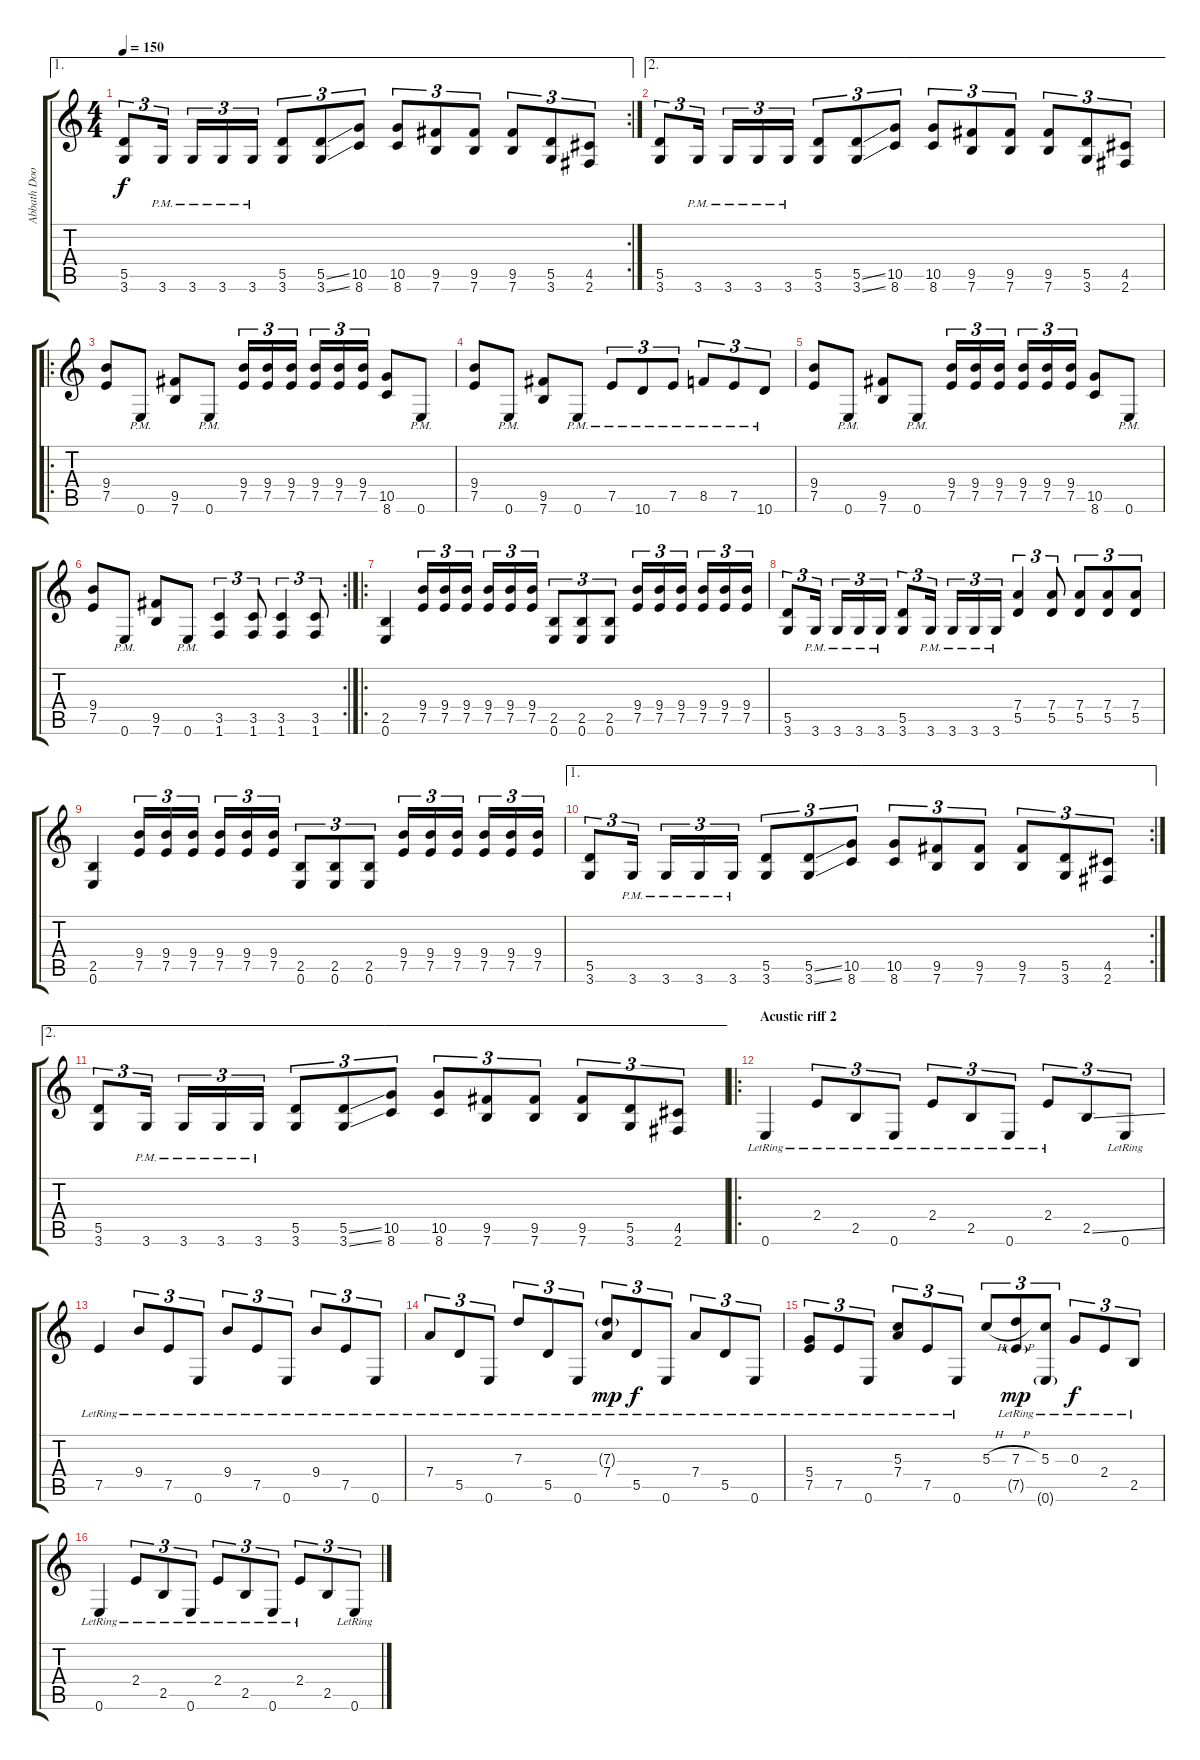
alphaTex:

\track ("Abbath Doom Occulta (Guitar)" "Abbath Doo") {instrument distortionguitar}
\staff {score tabs}
\tuning (E4 B3 G3 D3 A2 E2) {hide}
\ae 1
\rc 2
\ts (4 4)
\tempo 150
\clef g2
\ks c
(5.5 3.6).8{tu (3 2) dy f} 3.6{pm}.16{tu (3 2)} 3.6{pm}.16{tu (3 2)} 3.6{pm}.16{tu (3 2)} 3.6{pm}.16{tu (3 2)} (5.5 3.6).8{tu (3 2)} (5.5{ss} 3.6{ss}).8{tu (3 2)} (10.5 8.6).8{tu (3 2)} (10.5 8.6).8{tu (3 2)} (9.5 7.6).8{tu (3 2)} (9.5 7.6).8{tu (3 2)} (9.5 7.6).8{tu (3 2)} (5.5 3.6).8{tu (3 2)} (4.5 2.6).8{tu (3 2)} |
\ae 2
(5.5 3.6).8{tu (3 2)} 3.6{pm}.16{tu (3 2)} 3.6{pm}.16{tu (3 2)} 3.6{pm}.16{tu (3 2)} 3.6{pm}.16{tu (3 2)} (5.5 3.6).8{tu (3 2)} (5.5{ss} 3.6{ss}).8{tu (3 2)} (10.5 8.6).8{tu (3 2)} (10.5 8.6).8{tu (3 2)} (9.5 7.6).8{tu (3 2)} (9.5 7.6).8{tu (3 2)} (9.5 7.6).8{tu (3 2)} (5.5 3.6).8{tu (3 2)} (4.5 2.6).8{tu (3 2)} |
\ro
(9.4 7.5).8 0.6{pm}.8 (9.5 7.6).8 0.6{pm}.8 (9.4 7.5).16{tu (3 2)} (9.4 7.5).16{tu (3 2)} (9.4 7.5).16{tu (3 2)} (9.4 7.5).16{tu (3 2)} (9.4 7.5).16{tu (3 2)} (9.4 7.5).16{tu (3 2)} (10.5 8.6).8 0.6{pm}.8 |
(9.4 7.5).8 0.6{pm}.8 (9.5 7.6).8 0.6{pm}.8 7.5{pm}.8{tu (3 2)} 10.6{pm}.8{tu (3 2)} 7.5{pm}.8{tu (3 2)} 8.5{pm}.8{tu (3 2)} 7.5{pm}.8{tu (3 2)} 10.6{pm}.8{tu (3 2)} |
(9.4 7.5).8 0.6{pm}.8 (9.5 7.6).8 0.6{pm}.8 (9.4 7.5).16{tu (3 2)} (9.4 7.5).16{tu (3 2)} (9.4 7.5).16{tu (3 2)} (9.4 7.5).16{tu (3 2)} (9.4 7.5).16{tu (3 2)} (9.4 7.5).16{tu (3 2)} (10.5 8.6).8 0.6{pm}.8 |
\rc 2
(9.4 7.5).8 0.6{pm}.8 (9.5 7.6).8 0.6{pm}.8 (3.5 1.6).4{tu (3 2)} (3.5 1.6).8{tu (3 2)} (3.5 1.6).4{tu (3 2)} (3.5 1.6).8{tu (3 2)} |
\ro
(2.5 0.6).4 (9.4 7.5).16{tu (3 2)} (9.4 7.5).16{tu (3 2)} (9.4 7.5).16{tu (3 2)} (9.4 7.5).16{tu (3 2)} (9.4 7.5).16{tu (3 2)} (9.4 7.5).16{tu (3 2)} (2.5 0.6).8{tu (3 2)} (2.5 0.6).8{tu (3 2)} (2.5 0.6).8{tu (3 2)} (9.4 7.5).16{tu (3 2)} (9.4 7.5).16{tu (3 2)} (9.4 7.5).16{tu (3 2)} (9.4 7.5).16{tu (3 2)} (9.4 7.5).16{tu (3 2)} (9.4 7.5).16{tu (3 2)} |
(5.5 3.6).8{tu (3 2)} 3.6{pm}.16{tu (3 2)} 3.6{pm}.16{tu (3 2)} 3.6{pm}.16{tu (3 2)} 3.6{pm}.16{tu (3 2)} (5.5 3.6).8{tu (3 2)} 3.6{pm}.16{tu (3 2)} 3.6{pm}.16{tu (3 2)} 3.6{pm}.16{tu (3 2)} 3.6{pm}.16{tu (3 2)} (7.4 5.5).4{tu (3 2)} (7.4 5.5).8{tu (3 2)} (7.4 5.5).8{tu (3 2)} (7.4 5.5).8{tu (3 2)} (7.4 5.5).8{tu (3 2)} |
(2.5 0.6).4 (9.4 7.5).16{tu (3 2)} (9.4 7.5).16{tu (3 2)} (9.4 7.5).16{tu (3 2)} (9.4 7.5).16{tu (3 2)} (9.4 7.5).16{tu (3 2)} (9.4 7.5).16{tu (3 2)} (2.5 0.6).8{tu (3 2)} (2.5 0.6).8{tu (3 2)} (2.5 0.6).8{tu (3 2)} (9.4 7.5).16{tu (3 2)} (9.4 7.5).16{tu (3 2)} (9.4 7.5).16{tu (3 2)} (9.4 7.5).16{tu (3 2)} (9.4 7.5).16{tu (3 2)} (9.4 7.5).16{tu (3 2)} |
\ae 1
\rc 2
(5.5 3.6).8{tu (3 2)} 3.6{pm}.16{tu (3 2)} 3.6{pm}.16{tu (3 2)} 3.6{pm}.16{tu (3 2)} 3.6{pm}.16{tu (3 2)} (5.5 3.6).8{tu (3 2)} (5.5{ss} 3.6{ss}).8{tu (3 2)} (10.5 8.6).8{tu (3 2)} (10.5 8.6).8{tu (3 2)} (9.5 7.6).8{tu (3 2)} (9.5 7.6).8{tu (3 2)} (9.5 7.6).8{tu (3 2)} (5.5 3.6).8{tu (3 2)} (4.5 2.6).8{tu (3 2)} |
\ae 2
(5.5 3.6).8{tu (3 2)} 3.6{pm}.16{tu (3 2)} 3.6{pm}.16{tu (3 2)} 3.6{pm}.16{tu (3 2)} 3.6{pm}.16{tu (3 2)} (5.5 3.6).8{tu (3 2)} (5.5{ss} 3.6{ss}).8{tu (3 2)} (10.5 8.6).8{tu (3 2)} (10.5 8.6).8{tu (3 2)} (9.5 7.6).8{tu (3 2)} (9.5 7.6).8{tu (3 2)} (9.5 7.6).8{tu (3 2)} (5.5 3.6).8{tu (3 2)} (4.5 2.6).8{tu (3 2)} |
\ro
\section ("" "Acustic riff 2")
0.6{lr}.4{instrument electricguitarclean} 2.4{lr}.8{tu (3 2)} 2.5{lr}.8{tu (3 2)} 0.6{lr}.8{tu (3 2)} 2.4{lr}.8{tu (3 2)} 2.5{lr}.8{tu (3 2)} 0.6{lr}.8{tu (3 2)} 2.4{lr}.8{tu (3 2)} 2.5{ss}.8{tu (3 2)} 0.6{lr}.8{tu (3 2)} |
7.5{lr}.4 9.4{lr}.8{tu (3 2)} 7.5{lr}.8{tu (3 2)} 0.6{lr}.8{tu (3 2)} 9.4{lr}.8{tu (3 2)} 7.5{lr}.8{tu (3 2)} 0.6{lr}.8{tu (3 2)} 9.4{lr}.8{tu (3 2)} 7.5{lr}.8{tu (3 2)} 0.6{lr}.8{tu (3 2)} |
7.4{lr}.8{tu (3 2)} 5.5{lr}.8{tu (3 2)} 0.6{lr}.8{tu (3 2)} 7.3{lr}.8{tu (3 2)} 5.5{lr}.8{tu (3 2)} 0.6{lr}.8{tu (3 2)} (7.3{g lr} 7.4{lr}).8{tu (3 2) dy mp} 5.5{lr}.8{tu (3 2) dy f} 0.6{lr}.8{tu (3 2)} 7.4{lr}.8{tu (3 2)} 5.5{lr}.8{tu (3 2)} 0.6{lr}.8{tu (3 2)} |
(5.4{lr} 7.5).8{tu (3 2)} 7.5{lr}.8{tu (3 2)} 0.6{lr}.8{tu (3 2)} (5.3{lr} 7.4{lr}).8{tu (3 2)} 7.5{lr}.8{tu (3 2)} 0.6{lr}.8{tu (3 2)} 5.3{h}.8{tu (3 2)} (7.3{h} 7.5{g lr}).8{tu (3 2) dy mp} (5.3{lr} 0.6{g lr}).8{tu (3 2)} 0.3{lr}.8{tu (3 2) dy f} 2.4{lr}.8{tu (3 2)} 2.5{lr}.8{tu (3 2)} |
0.6{lr}.4 2.4{lr}.8{tu (3 2)} 2.5{lr}.8{tu (3 2)} 0.6{lr}.8{tu (3 2)} 2.4{lr}.8{tu (3 2)} 2.5{lr}.8{tu (3 2)} 0.6{lr}.8{tu (3 2)} 2.4{lr}.8{tu (3 2)} 2.5{ss}.8{tu (3 2)} 0.6{lr}.8{tu (3 2)}
